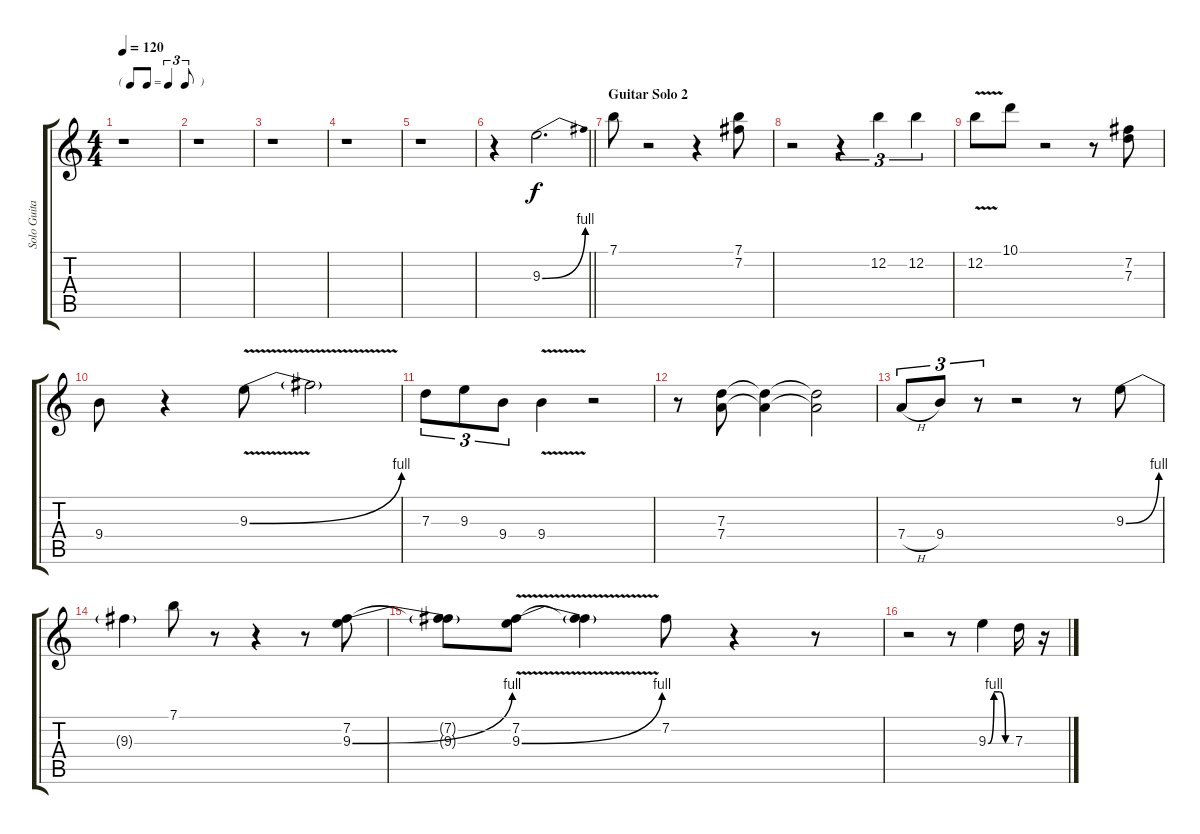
\track ("Solo Guitar II (Gilmour)" "Solo Guita") {instrument overdrivenguitar}
\staff {score tabs}
\tuning (E4 B3 G3 D3 A2 E2) {hide}
\ts (4 4)
\tf triplet8th
\tempo 120
\clef g2
\ks c
r.1{dy f} |
r.1 |
r.1 |
r.1 |
r.1 |
\barLineRight lightlight
r.4 9.3{be (bend 0 0 60 4)}.2{d} |
\section ("" "Guitar Solo 2")
7.1.8 r.2 r.4 (7.1 7.2).8 |
r.2 r.4{tu (3 2)} 12.2.4{tu (3 2)} 12.2.4{tu (3 2)} |
12.2{v}.8 10.1.8 r.2 r.8 (7.2 7.3).8 |
9.4.8 r.4 9.3{be (bend 0 0 60 4) v}.8 9.3{t}.2 |
7.3.8{tu (3 2)} 9.3.8{tu (3 2)} 9.4.8{tu (3 2)} 9.4{v}.4 r.2 |
r.8 (7.3 7.4).8 (7.3{t} 7.4{t}).4 (7.3{t} 7.4{t}).2 |
7.4{h}.8{tu (3 2)} 9.4.8{tu (3 2)} r.8{tu (3 2)} r.2 r.8 9.3{be (bend 0 0 60 4)}.8 |
9.3{t}.4 7.1.8 r.8 r.4 r.8 (7.2 9.3{be (bend 0 0 60 4)}).8 |
(7.2{t} 9.3{t}).8 (7.2{v} 9.3{be (bend 0 0 60 4) v}).8 (7.2{t} 9.3{t}).4 7.2.8 r.4 r.8 |
r.2 r.8 9.3{be (custom 0 0 15 4 30 4 45 0 60 0)}.4 7.3.16 r.16
